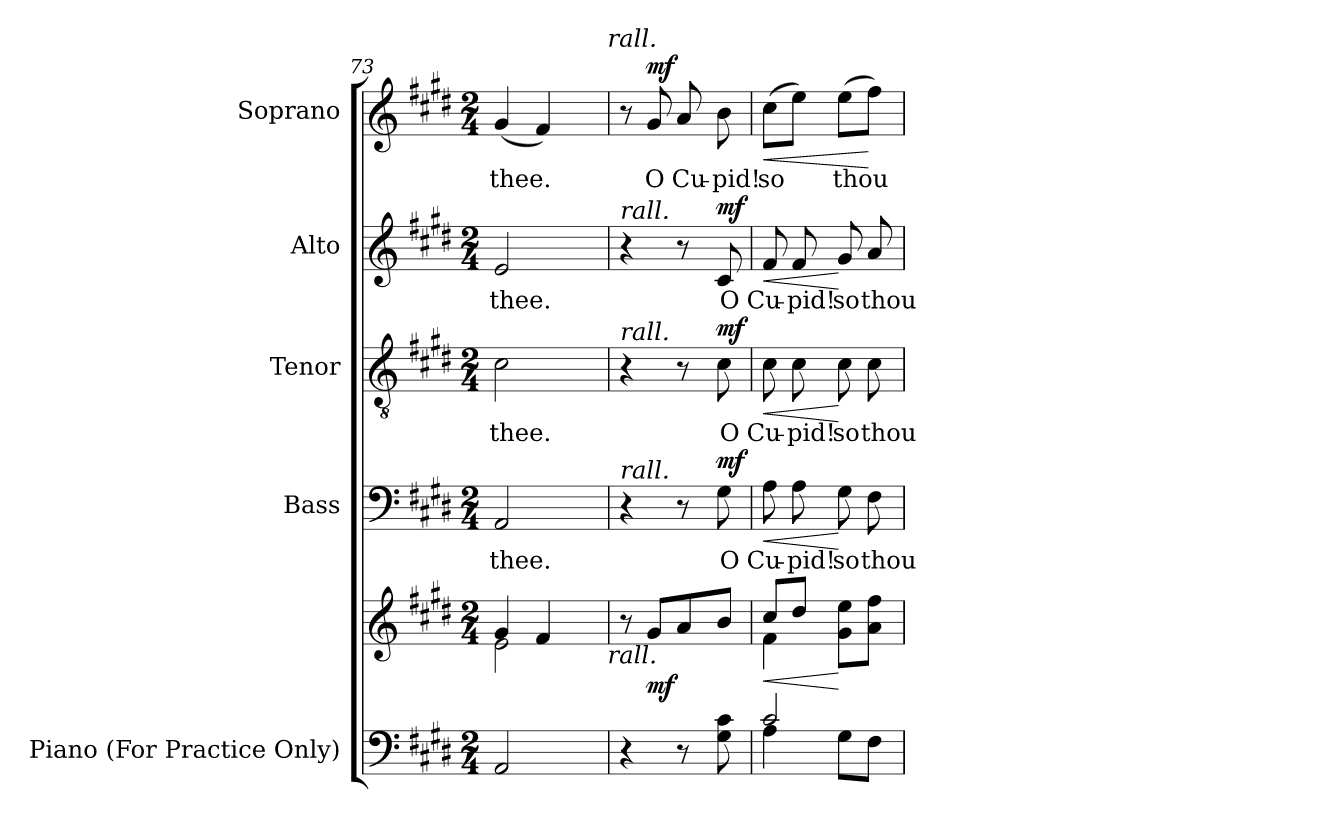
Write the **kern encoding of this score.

**kern	**kern	**dynam	**kern	**text	**dynam	**kern	**text	**dynam	**kern	**text	**dynam	**kern	**text	**dynam
*part5	*part5	*part5	*part4	*part4	*part4	*part3	*part3	*part3	*part2	*part2	*part2	*part1	*part1	*part1
*staff6	*staff5	*staff5/6	*staff4	*staff4	*staff4	*staff3	*staff3	*staff3	*staff2	*staff2	*staff2	*staff1	*staff1	*staff1
*I"Piano (For Practice Only)	*	*	*I"Bass	*	*	*I"Tenor	*	*	*I"Alto	*	*	*I"Soprano	*	*
*I'Pno.	*	*	*I'B.	*	*	*I'T.	*	*	*I'A.	*	*	*I'S.	*	*
*clefF4	*clefG2	*	*clefF4	*	*	*clefGv2	*	*	*clefG2	*	*	*clefG2	*	*
*	*	*	*	*	*	*ITrd7c12	*	*	*	*	*	*	*	*
*k[f#c#g#d#]	*k[f#c#g#d#]	*	*k[f#c#g#d#]	*	*	*k[f#c#g#d#]	*	*	*k[f#c#g#d#]	*	*	*k[f#c#g#d#]	*	*
*E:	*E:	*	*E:	*	*	*E:	*	*	*E:	*	*	*E:	*	*
*M2/4	*M2/4	*	*M2/4	*	*	*M2/4	*	*	*M2/4	*	*	*M2/4	*	*
=73	=73	=73	=73	=73	=73	=73	=73	=73	=73	=73	=73	=73	=73	=73
*	*^	*	*	*	*	*	*	*	*	*	*	*	*	*
!	!	!	!	!	!LO:LY:b:color=#000000	!	!	!	!	!	!	!	!	!	!
!	!	!	!	!	!	!	!	!LO:LY:b:color=#000000	!	!	!	!	!	!	!
!	!	!	!	!	!	!	!	!	!	!	!LO:LY:b:color=#000000	!	!	!	!
!	!	!	!	!	!	!	!	!	!	!	!	!	!	!LO:LY:b:color=#000000	!
*	*	*^	*	*	*	*	*	*	*	*	*	*	*^	*	*
2AAi/	4g#i/	2ei\	4ryy	.	2AAi/	thee.	.	2C#i\	thee.	.	2ei/	thee.	.	(4g#i/	4ryy	thee.	.
.	4f#i/	.	8ryy	.	.	.	.	.	.	.	.	.	.	4f#i/)	8ryy	.	.
.	.	.	16ryy	.	.	.	.	.	.	.	.	.	.	.	16ryy	.	.
.	.	.	32ryy	.	.	.	.	.	.	.	.	.	.	.	32ryy	.	.
.	.	.	64ryy	.	.	.	.	.	.	.	.	.	.	.	64ryy	.	.
.	.	.	128...ryy	.	.	.	.	.	.	.	.	.	.	.	128...ryy	.	.
!	!	!	!	!	!	!	!	!	!	!	!	!	!	!	!LO:TX:a:i:t=rall.	!	!
!	!	!	!LO:TX:b:i:t=rall.	!	!	!	!	!	!	!	!	!	!	!	!	!	!
.	.	.	1024ryy	.	.	.	.	.	.	.	.	.	.	.	1024ryy	.	.
=74	=74	=74	=74	=74	=74	=74	=74	=74	=74	=74	=74	=74	=74	=74	=74	=74	=74
!	!	!	!	!	!	!	!	!	!	!	!LO:TX:a:i:t=rall.	!	!	!	!	!	!
!	!	!	!	!	!	!	!	!LO:TX:a:i:t=rall.	!	!	!	!	!	!	!	!	!
!	!	!	!	!	!LO:TX:a:i:t=rall.	!	!	!	!	!	!	!	!	!	!	!	!
*	*v	*v	*v	*	*	*	*	*	*	*	*	*	*	*v	*v	*	*
4r	8r	.	4r	.	.	4r	.	.	4r	.	.	8r	.	.
!	!	!	!	!	!	!	!	!	!	!	!	!	!LO:LY:b:color=#000000	!
.	8g#i/L	mf	.	.	.	.	.	.	.	.	.	8g#i/	O	mf
!	!	!	!	!	!	!	!	!	!	!	!	!	!LO:LY:b:color=#000000	!
8r	8ai/	.	8r	.	.	8r	.	.	8r	.	.	8ai/	Cu-	.
!	!	!	!	!LO:LY:b:color=#000000	!	!	!	!	!	!	!	!	!	!
!	!	!	!	!	!	!	!LO:LY:b:color=#000000	!	!	!	!	!	!	!
!	!	!	!	!	!	!	!	!	!	!LO:LY:b:color=#000000	!	!	!	!
!	!	!	!	!	!	!	!	!	!	!	!	!	!LO:LY:b:color=#000000	!
8G#i\ 8c#i	8bi/J	.	8G#i\	O	mf	8C#i\	O	mf	8c#i/	O	mf	8bi\	-pid!	.
=75	=75	=75	=75	=75	=75	=75	=75	=75	=75	=75	=75	=75	=75	=75
*^	*^	*	*	*	*	*	*	*	*	*	*	*	*	*
!	!	!	!	!LO:HP:b	!	!	!	!	!	!	!	!	!	!	!	!
!	!	!	!	!	!	!LO:LY:b:color=#000000	!LO:HP:b	!	!	!	!	!	!	!	!	!
!	!	!	!	!	!	!	!	!	!LO:LY:b:color=#000000	!LO:HP:b	!	!	!	!	!	!
!	!	!	!	!	!	!	!	!	!	!	!	!LO:LY:b:color=#000000	!LO:HP:b	!	!	!
!	!	!	!	!	!	!	!	!	!	!	!	!	!	!	!LO:LY:b:color=#000000	!LO:HP:b
2c#i/	4Ai\	8cc#i/L	4f#i\	<	8Ai\	Cu-	<	8C#i\	Cu-	<	8f#i/	Cu-	<	(8cc#i\L	so	<
!	!	!	!	!	!	!LO:LY:b:color=#000000	!	!	!	!	!	!	!	!	!	!
!	!	!	!	!	!	!	!	!	!LO:LY:b:color=#000000	!	!	!	!	!	!	!
!	!	!	!	!	!	!	!	!	!	!	!	!LO:LY:b:color=#000000	!	!	!	!
.	.	8dd#i/J	.	.	8Ai\	-pid!	.	8C#i\	-pid!	.	8f#i/	-pid!	.	8eei\J)	.	.
!	!	!	!	!	!	!LO:LY:b:color=#000000	!	!	!	!	!	!	!	!	!	!
!	!	!	!	!	!	!	!	!	!LO:LY:b:color=#000000	!	!	!	!	!	!	!
!	!	!	!	!	!	!	!	!	!	!	!	!LO:LY:b:color=#000000	!	!	!	!
!	!	!	!	!	!	!	!	!	!	!	!	!	!	!	!LO:LY:b:color=#000000	!
.	8G#i\L	4ryy	8g#i\ 8eeiL	[	8G#i\	so	[	8C#i\	so	[	8g#i/	so	[	(8eei\L	thou	.
!	!	!	!	!	!	!LO:LY:b:color=#000000	!	!	!	!	!	!	!	!	!	!
!	!	!	!	!	!	!	!	!	!LO:LY:b:color=#000000	!	!	!	!	!	!	!
!	!	!	!	!	!	!	!	!	!	!	!	!LO:LY:b:color=#000000	!	!	!	!
.	8F#i\J	.	8ai\ 8ff#iJ	.	8F#i\	thou	.	8C#i\	thou	.	8ai/	thou	.	8ff#i\J)	.	[
*v	*v	*	*	*	*	*	*	*	*	*	*	*	*	*	*	*
*	*v	*v	*	*	*	*	*	*	*	*	*	*	*	*	*
=	=	=	=	=	=	=	=	=	=	=	=	=	=	=
*-	*-	*-	*-	*-	*-	*-	*-	*-	*-	*-	*-	*-	*-	*-
